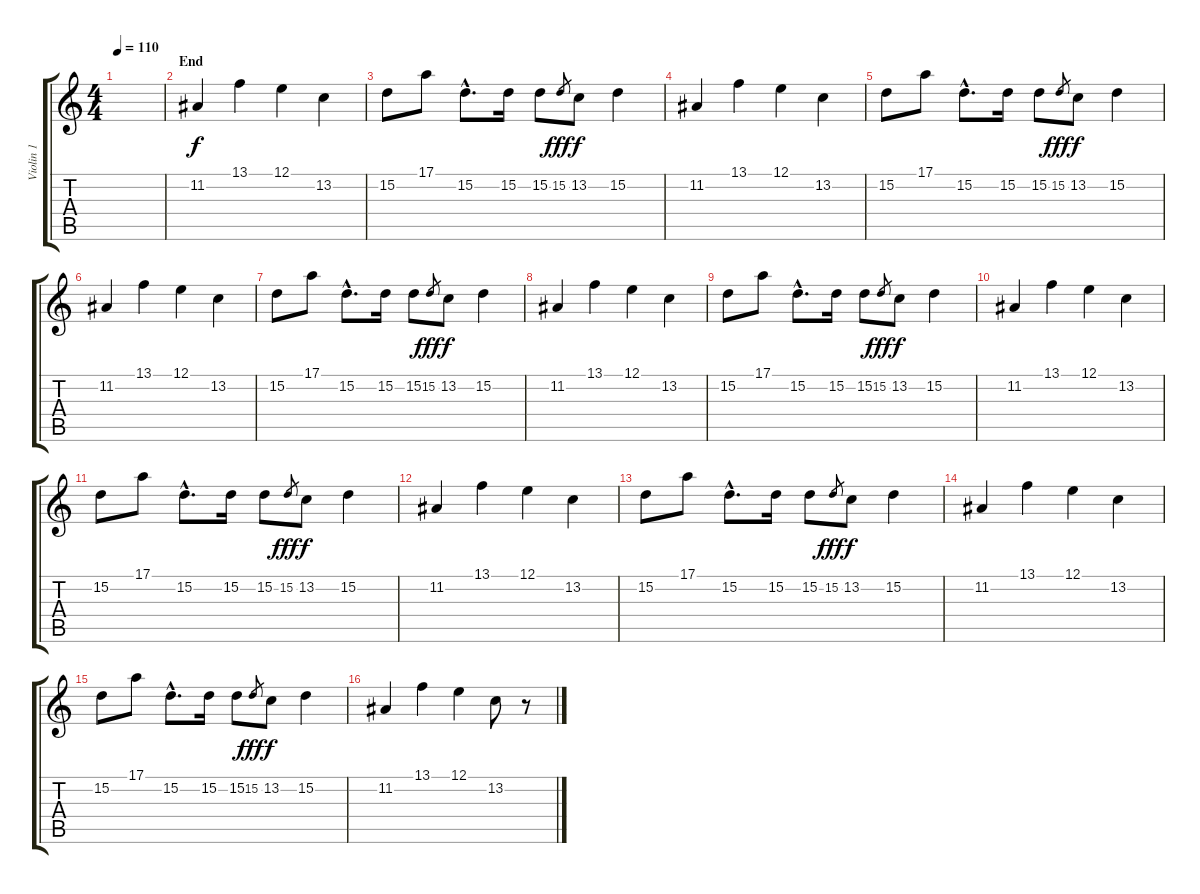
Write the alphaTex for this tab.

\track ("Violin 1" "Violin 1") {instrument violin}
\staff {score tabs}
\tuning (E4 B3 G3 D3 A2 E2) {hide}
\ts (4 4)
\tempo 110
\clef g2
\ks c
|
\section ("" "End")
11.2.4 13.1.4 12.1.4 13.2.4 |
15.2.8 17.1.8 15.2{hac}.8{d} 15.2.16 15.2.8 15.2.8{gr dy fff} 13.2.8{dy f} 15.2.4 |
11.2.4 13.1.4 12.1.4 13.2.4 |
15.2.8 17.1.8 15.2{hac}.8{d} 15.2.16 15.2.8 15.2.8{gr dy fff} 13.2.8{dy f} 15.2.4 |
11.2.4 13.1.4 12.1.4 13.2.4 |
15.2.8 17.1.8 15.2{hac}.8{d} 15.2.16 15.2.8 15.2.8{gr dy fff} 13.2.8{dy f} 15.2.4 |
11.2.4 13.1.4 12.1.4 13.2.4 |
15.2.8 17.1.8 15.2{hac}.8{d} 15.2.16 15.2.8 15.2.8{gr dy fff} 13.2.8{dy f} 15.2.4 |
11.2.4 13.1.4 12.1.4 13.2.4 |
15.2.8 17.1.8 15.2{hac}.8{d} 15.2.16 15.2.8 15.2.8{gr dy fff} 13.2.8{dy f} 15.2.4 |
11.2.4 13.1.4 12.1.4 13.2.4 |
15.2.8 17.1.8 15.2{hac}.8{d} 15.2.16 15.2.8 15.2.8{gr dy fff} 13.2.8{dy f} 15.2.4 |
11.2.4 13.1.4 12.1.4 13.2.4 |
15.2.8 17.1.8 15.2{hac}.8{d} 15.2.16 15.2.8 15.2.8{gr dy fff} 13.2.8{dy f} 15.2.4 |
11.2.4 13.1.4 12.1.4 13.2.8 r.8
